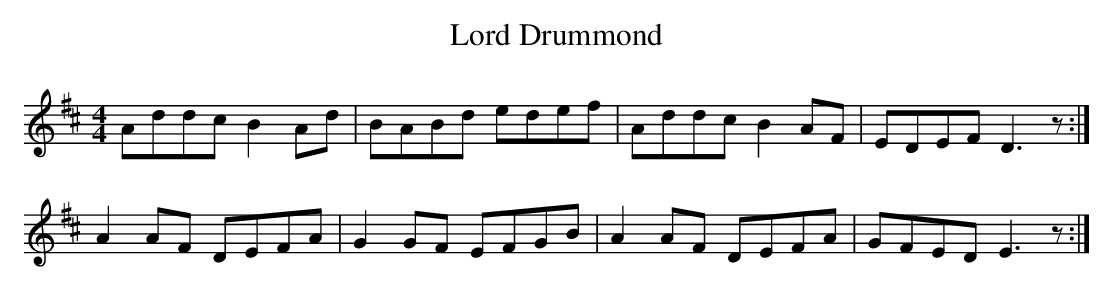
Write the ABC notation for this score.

X:1
T:Lord Drummond
M:4/4
L:1/8
K:D
Addc  B2 Ad | BABd  edef | Addc  B2 AF | EDEF D3 z :|
A2 AF DEFA  | G2 GF EFGB | A2 AF DEFA  | GFED E3 z :|]
